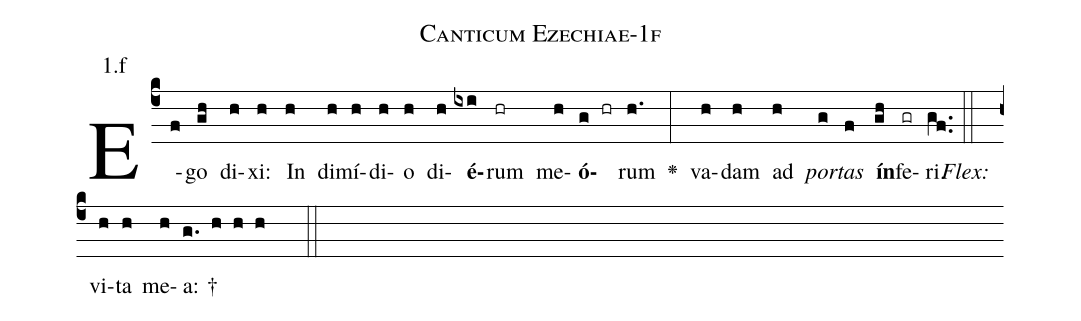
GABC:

name: Canticum Ezechiae-1f;
annotation: 1.f;
%%
(c4)E(f)go(gh) di(h)xi:(h) In(h) di(h)mí(h)di(h)o(h) di(h)<b>é</b>(ixi)rum(hr) me(h)<b>ó</b>(g hr)rum(h.) <v>\greheightstar</v>(:) va(h)dam(h) ad(h) <i>por</i>(g)<i>tas</i>(f) <b>ín</b>(gh)fe(gr)ri.(gf..) (::)
<i>Flex:</i>()  vi(h)ta(h) me(h)a: †(g. h h h  ::)

%E(h) u(h) o(g) u(f) a(gh) e.(gf..) (::)
